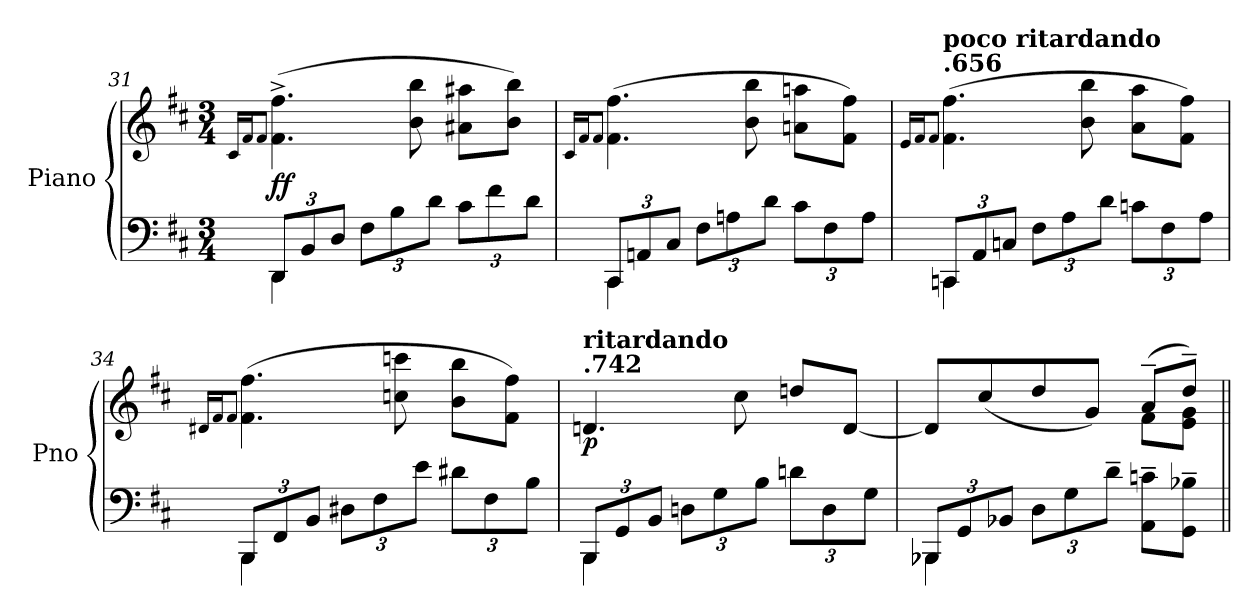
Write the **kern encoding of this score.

**kern	**kern	**dynam
*part1	*part1	*part1
*staff2	*staff1	*staff1/2
*I"Piano	*	*
*I'Pno	*	*
!!LO:LB:g=z
*clefF4	*clefG2	*
*k[f#c#]	*k[f#c#]	*
*D:	*D:	*
*M3/4	*M3/4	*
=31	=31	=31
.	16qc#/LL	.
.	16qf#/J	.
.	8qf#/J	.
*Xbrackettup	*	*
*^	*	*
!	!	!	!LO:DY:b
12DD/L	4DD\	(>4.f#\^ 4.ff#\^	ff
12BB/	.	.	.
12D/J	.	.	.
12F#\L	2ryy	.	.
12B\	.	.	.
.	.	8b\ 8bb\	.
12d\J	.	.	.
12c#\L	.	8a#X\ 8aa#X\L	.
12f#\	.	.	.
.	.	8b\ 8bb\J)	.
12d\J	.	.	.
=32	=32	=32	=32
.	.	16qc#/LL	.
.	.	16qf#/J	.
.	.	8qf#/J	.
12CC#/L	4CC#\	(>4.f#\ 4.ff#\	.
12AAni/	.	.	.
12C#/J	.	.	.
12F#\L	2ryy	.	.
12Ani\	.	.	.
.	.	8b\ 8bb\	.
12d\J	.	.	.
12c#\L	.	8ani\ 8aani\L	.
12F#\	.	.	.
.	.	8f#\ 8ff#\J)	.
12A\J	.	.	.
=33	=33	=33	=33
*	*	*MM147	*
.	.	16qe/LL	.
.	.	16qf#/J	.
.	.	8qf#/J	.
!	!	!LO:TX:a:B:t=.656	!
!	!	!LO:TX:a:B:t=poco ritardando	!
12CCn/L	4CC\	(>4.f#\ 4.ff#\	.
12AA/	.	.	.
12Cn/J	.	.	.
12F#\L	2ryy	.	.
12A\	.	.	.
.	.	8b\ 8bb\	.
12d\J	.	.	.
12cn\L	.	8a\ 8aa\L	.
12F#\	.	.	.
.	.	8f#\ 8ff#\J)	.
12A\J	.	.	.
!!LO:LB:g=z
=34	=34	=34	=34
.	.	16qd#X/LL	.
.	.	16qf#/J	.
.	.	8qf#/J	.
12BBB/L	4BBB\	(>4.f#\ 4.ff#\	.
12FF#/	.	.	.
12BB/J	.	.	.
12D#X\L	2ryy	.	.
12F#\	.	.	.
.	.	8ccn\ 8cccn\	.
12e\J	.	.	.
12d#X\L	.	8b\ 8bb\L	.
12F#\	.	.	.
.	.	8f#\ 8ff#\J)	.
12B\J	.	.	.
=35	=35	=35	=35
*	*	*MM110	*
!	!	!LO:TX:a:B:t=.742	!
!	!	!LO:TX:a:B:t=ritardando	!
!	!	!	!LO:DY:b
12BBB/L	4BBB\	4.dni/	p
12GG/	.	.	.
12BB/J	.	.	.
12Dni\L	2ryy	.	.
12G\	.	.	.
.	.	8cc#i\	.
12B\J	.	.	.
12dni\L	.	8ddni/L	.
12D\	.	.	.
.	.	[8d/J	.
12G\J	.	.	.
=36	=36	=36	=36
*	*	*^	*
12BBB-X/L	4BBB-\	8d/L]	2ryy	.
12GG/	.	.	.	.
.	.	(<8cc#/	.	.
12BB-X/J	.	.	.	.
12D\L	2ryy	8dd/	.	.
12G\	.	.	.	.
.	.	8g/J)	.	.
12d~\J	.	.	.	.
8AA\~ 8cn\~L	.	(>8a~/L	8f#\L	.
8GG\~ 8B-X\~J	.	8dd~/J)	8e\ 8g\J	.
*v	*v	*	*	*
*	*v	*v	*
=||	=||	=||
*-	*-	*-
